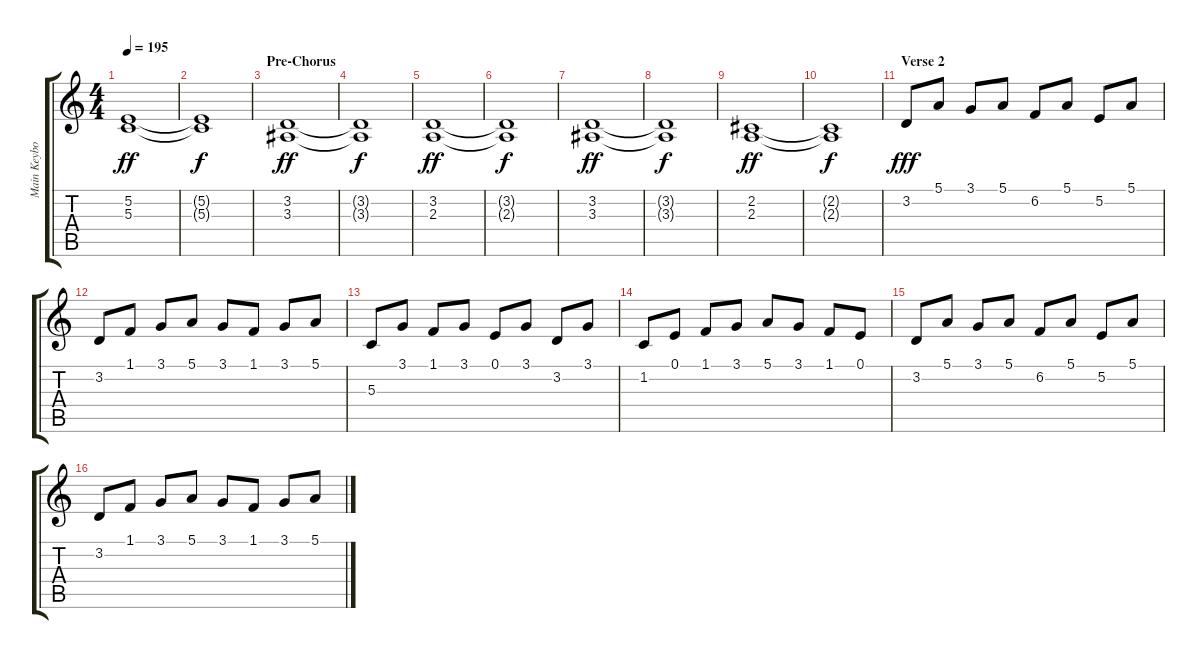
\track ("Main Keyboards " "Main Keybo") {instrument stringensemble1}
\staff {score tabs}
\tuning (E4 B3 G3 D3 A2 E2) {hide}
\ts (4 4)
\tempo 195
\clef g2
\ks c
(5.2 5.3).1{dy ff} |
(5.2{t} 5.3{t}).1{dy f} |
\section ("" "Pre-Chorus")
(3.2 3.3).1{dy ff} |
(3.2{t} 3.3{t}).1{dy f} |
(3.2 2.3).1{dy ff} |
(3.2{t} 2.3{t}).1{dy f} |
(3.2 3.3).1{dy ff} |
(3.2{t} 3.3{t}).1{dy f} |
(2.2 2.3).1{dy ff} |
(2.2{t} 2.3{t}).1{dy f} |
\section ("" "Verse 2")
3.2.8{dy fff volume 13 balance 2} 5.1.8 3.1.8 5.1.8 6.2.8 5.1.8 5.2.8 5.1.8 |
3.2.8 1.1.8 3.1.8 5.1.8 3.1.8 1.1.8 3.1.8 5.1.8 |
5.3.8 3.1.8 1.1.8 3.1.8 0.1.8 3.1.8 3.2.8 3.1.8 |
1.2.8 0.1.8 1.1.8 3.1.8 5.1.8 3.1.8 1.1.8 0.1.8 |
3.2.8 5.1.8 3.1.8 5.1.8 6.2.8 5.1.8 5.2.8 5.1.8 |
3.2.8 1.1.8 3.1.8 5.1.8 3.1.8 1.1.8 3.1.8 5.1.8
